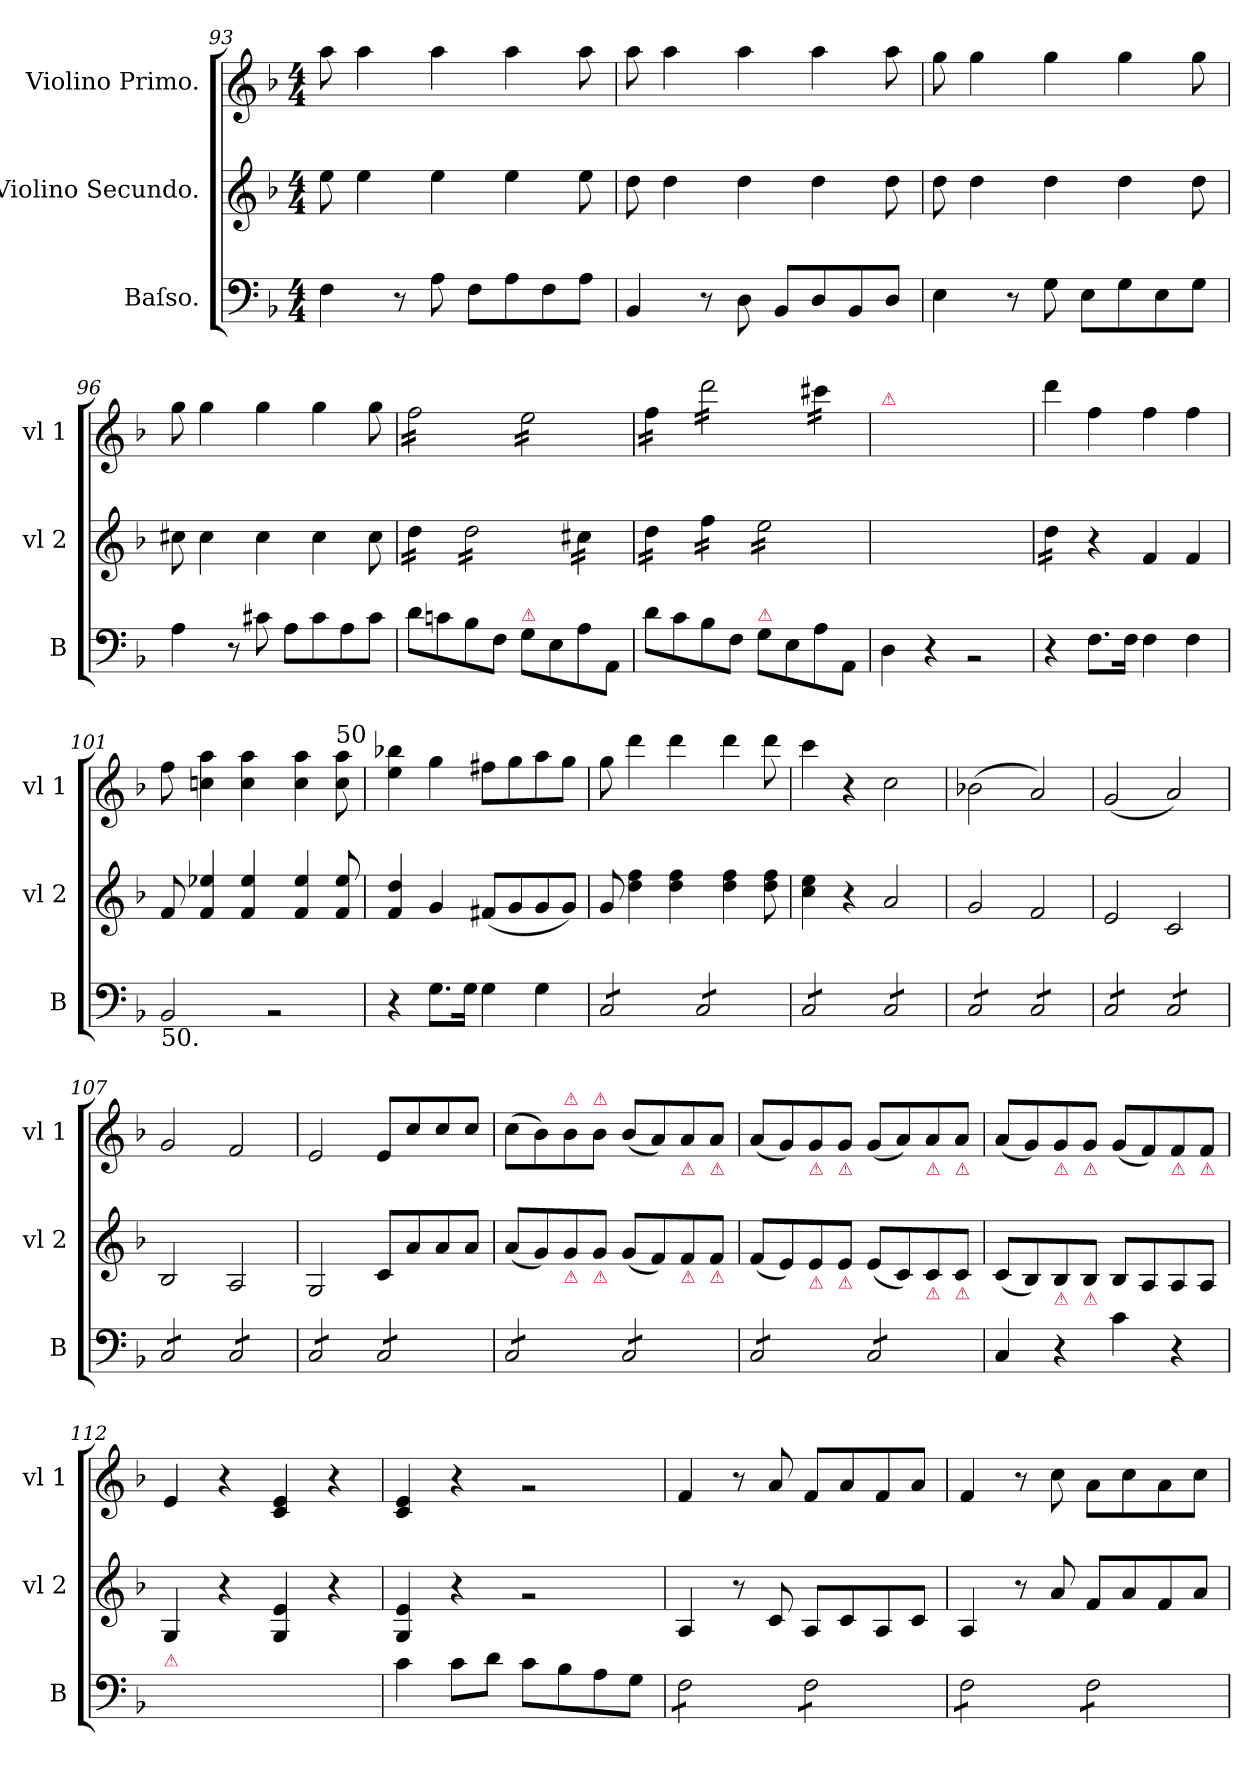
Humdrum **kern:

**kern	**kern	**kern
*part3	*part2	*part1
*staff3	*staff2	*staff1
*I"Baſso.	*I"Violino Secundo.	*I"Violino Primo.
*I'B	*I'vl 2	*I'vl 1
*clefF4	*clefG2	*clefG2
*k[b-]	*k[b-]	*k[b-]
*F:	*F:	*F:
*M4/4	*M4/4	*M4/4
=93	=93	=93
4F\	8ee\	8aa\
.	4ee\	4aa\
8r	.	.
8A\	4ee\	4aa\
8F\L	.	.
8A\	4ee\	4aa\
8F\	.	.
8A\J	8ee\	8aa\
=94	=94	=94
4BB-/	8dd\	8aa\
.	4dd\	4aa\
8r	.	.
8D\	4dd\	4aa\
8BB-/L	.	.
8D/	4dd\	4aa\
8BB-/	.	.
8D/J	8dd\	8aa\
=95	=95	=95
4E\	8dd\	8gg\
.	4dd\	4gg\
8r	.	.
8G\	4dd\	4gg\
8E\L	.	.
8G\	4dd\	4gg\
8E\	.	.
8G\J	8dd\	8gg\
=96	=96	=96
4A\	8cc#X\	8gg\
.	4cc#\	4gg\
8r	.	.
8c#X\	4cc#\	4gg\
8A\L	.	.
8c#\	4cc#\	4gg\
8A\	.	.
8c#\J	8cc#\	8gg\
=97	=97	=97
*	*tremolo	*
*	*	*tremolo
8d\L	16dd\LL	16ff\LL
.	16dd\	16ff\
8cn\	16dd\	16ff\
.	16dd\JJ	16ff\
8B-\	16dd\LL	16ff\
.	16dd\	16ff\
8F\J	16dd\	16ff\
.	16dd\	16ff\JJ
!LO:TX:a:color=crimson:t=⚠	!	!
8G\L	16dd\	16ee\LL
.	16dd\	16ee\
8E\	16dd\	16ee\
.	16dd\JJ	16ee\
8A\	16cc#X\LL	16ee\
.	16cc#X\	16ee\
8AA/J	16cc#X\	16ee\
.	16cc#X\JJ	16ee\JJ
=98	=98	=98
8d\L	16dd\LL	16ff\LL
.	16dd\	16ff\
8c\	16dd\	16ff\
.	16dd\JJ	16ff\JJ
8B-\	16ff\LL	16ddd\LL
.	16ff\	16ddd\
8F\J	16ff\	16ddd\
.	16ff\JJ	16ddd\
!LO:TX:a:color=crimson:t=⚠	!	!
8G\L	16ee\LL	16ddd\
.	16ee\	16ddd\
8E\	16ee\	16ddd\
.	16ee\	16ddd\JJ
8A\	16ee\	16ccc#X\LL
.	16ee\	16ccc#X\
8AA/J	16ee\	16ccc#X\
.	16ee\JJ	16ccc#X\JJ
*	*	*Xtremolo
=99	=99	=99
!	!	!LO:TX:a:color=crimson:t=⚠
4D\	1ryy	1ryy
4r	.	.
2rBB	.	.
=100	=100	=100
4r	16dd\LL	4ddd\
.	16dd\	.
.	16dd\	.
.	16dd\JJ	.
*	*Xtremolo	*
8.F\L	4r	4ff\
16F\Jk	.	.
4F\	4f/	4ff\
4F\	4f/	4ff\
=101	=101	=101
!LO:TX:b:t=50.	!	!
2BB-/	8f/	8ff\
.	4f/ 4ee-X/	4ccn\ 4aa\
.	4f/ 4ee-/	4cc\ 4aa\
2rBB	.	.
.	4f/ 4ee-/	4cc\ 4aa\
!	!	!LO:TX:a:t=50
.	8f/ 8ee-/	8cc\ 8aa\
=102	=102	=102
4r	4f/ 4dd/	4ee\ 4bb-X\
8.G\L	4g/	4gg\
16G\Jk	.	.
4G\	(8f#X/L	8ff#X\L
.	8g/	8gg\
4G\	8g/	8aa\
.	8g/J)	8gg\J
=103	=103	=103
*tremolo	*	*
8C/L	8g/	8gg\
8C/	4dd\ 4ff\	4ddd\
8C/	.	.
8C/J	4dd\ 4ff\	4ddd\
8C/L	.	.
8C/	4dd\ 4ff\	4ddd\
8C/	.	.
8C/J	8dd\ 8ff\	8ddd\
=104	=104	=104
8C/L	4cc\ 4ee\	4ccc\
8C/	.	.
8C/	4r	4r
8C/J	.	.
8C/L	2a/	2cc\
8C/	.	.
8C/	.	.
8C/J	.	.
=105	=105	=105
8C/L	2g/	(<2b-X\
8C/	.	.
8C/	.	.
8C/J	.	.
8C/L	2f/	2a/)
8C/	.	.
8C/	.	.
8C/J	.	.
=106	=106	=106
8C/L	2e/	(2g/
8C/	.	.
8C/	.	.
8C/J	.	.
8C/L	2c/	2a/)
8C/	.	.
8C/	.	.
8C/J	.	.
=107	=107	=107
8C/L	2B-/	2g/
8C/	.	.
8C/	.	.
8C/J	.	.
8C/L	2A/	2f/
8C/	.	.
8C/	.	.
8C/J	.	.
=108	=108	=108
8C/L	2G/	2e/
8C/	.	.
8C/	.	.
8C/J	.	.
8C/L	8c/L	8e/L
8C/	8a/	8cc/
8C/	8a/	8cc/
8C/J	8a/J	8cc/J
=109	=109	=109
8C/L	(8a/L	(8cc\L
8C/	8g/)	8b-\)
!	!	!LO:TX:a:color=crimson:t=⚠
!	!LO:TX:b:color=crimson:t=⚠	!
8C/	8g/	8b-\
!	!	!LO:TX:a:color=crimson:t=⚠
!	!LO:TX:b:color=crimson:t=⚠	!
8C/J	8g/J	8b-\J
8C/L	(8g/L	(8b-/L
8C/	8f/)	8a/)
!	!	!LO:TX:b:color=crimson:t=⚠
!	!LO:TX:b:color=crimson:t=⚠	!
8C/	8f/	8a/
!	!	!LO:TX:b:color=crimson:t=⚠
!	!LO:TX:b:color=crimson:t=⚠	!
8C/J	8f/J	8a/J
=110	=110	=110
8C/L	(8f/L	(8a/L
8C/	8e/)	8g/)
!	!	!LO:TX:b:color=crimson:t=⚠
!	!LO:TX:b:color=crimson:t=⚠	!
8C/	8e/	8g/
!	!	!LO:TX:b:color=crimson:t=⚠
!	!LO:TX:b:color=crimson:t=⚠	!
8C/J	8e/J	8g/J
8C/L	(8e/L	(8g/L
8C/	8c/)	8a/)
!	!	!LO:TX:b:color=crimson:t=⚠
!	!LO:TX:b:color=crimson:t=⚠	!
8C/	8c/	8a/
!	!	!LO:TX:b:color=crimson:t=⚠
!	!LO:TX:b:color=crimson:t=⚠	!
8C/J	8c/J	8a/J
*Xtremolo	*	*
=111	=111	=111
4C/	(8c/L	(8a/L
.	8B-/)	8g/)
!	!	!LO:TX:b:color=crimson:t=⚠
!	!LO:TX:b:color=crimson:t=⚠	!
4r	8B-/	8g/
!	!	!LO:TX:b:color=crimson:t=⚠
!	!LO:TX:b:color=crimson:t=⚠	!
.	8B-/J	8g/J
4c\	8B-/L	(8g/L
.	8A/	8f/)
!	!	!LO:TX:b:color=crimson:t=⚠
4r	8A/	8f/
!	!	!LO:TX:b:color=crimson:t=⚠
.	8A/J	8f/J
=112	=112	=112
!LO:TX:a:color=crimson:t=⚠	!	!
4C/yy	4G/	4e/
4ryy	4r	4r
4c\yy	4G/ 4e/	4c/ 4e/
4ryy	4r	4r
=113	=113	=113
4c\	4G/ 4e/	4c/ 4e/
8c\L	4r	4r
8d\J	.	.
8c\L	2rg	2rg
8B-\	.	.
8A\	.	.
8G\J	.	.
=114	=114	=114
*tremolo	*	*
8F\L	4A/	4f/
8F\	.	.
8F\	8r	8r
8F\J	8c/	8a/
8F\L	8A/L	8f/L
8F\	8c/	8a/
8F\	8A/	8f/
8F\J	8c/J	8a/J
=115	=115	=115
8F\L	4A/	4f/
8F\	.	.
8F\	8r	8r
8F\J	8a/	8cc\
8F\L	8f/L	8a\L
8F\	8a/	8cc\
8F\	8f/	8a\
8F\J	8a/J	8cc\J
*Xtremolo	*	*
=	=	=
*-	*-	*-
